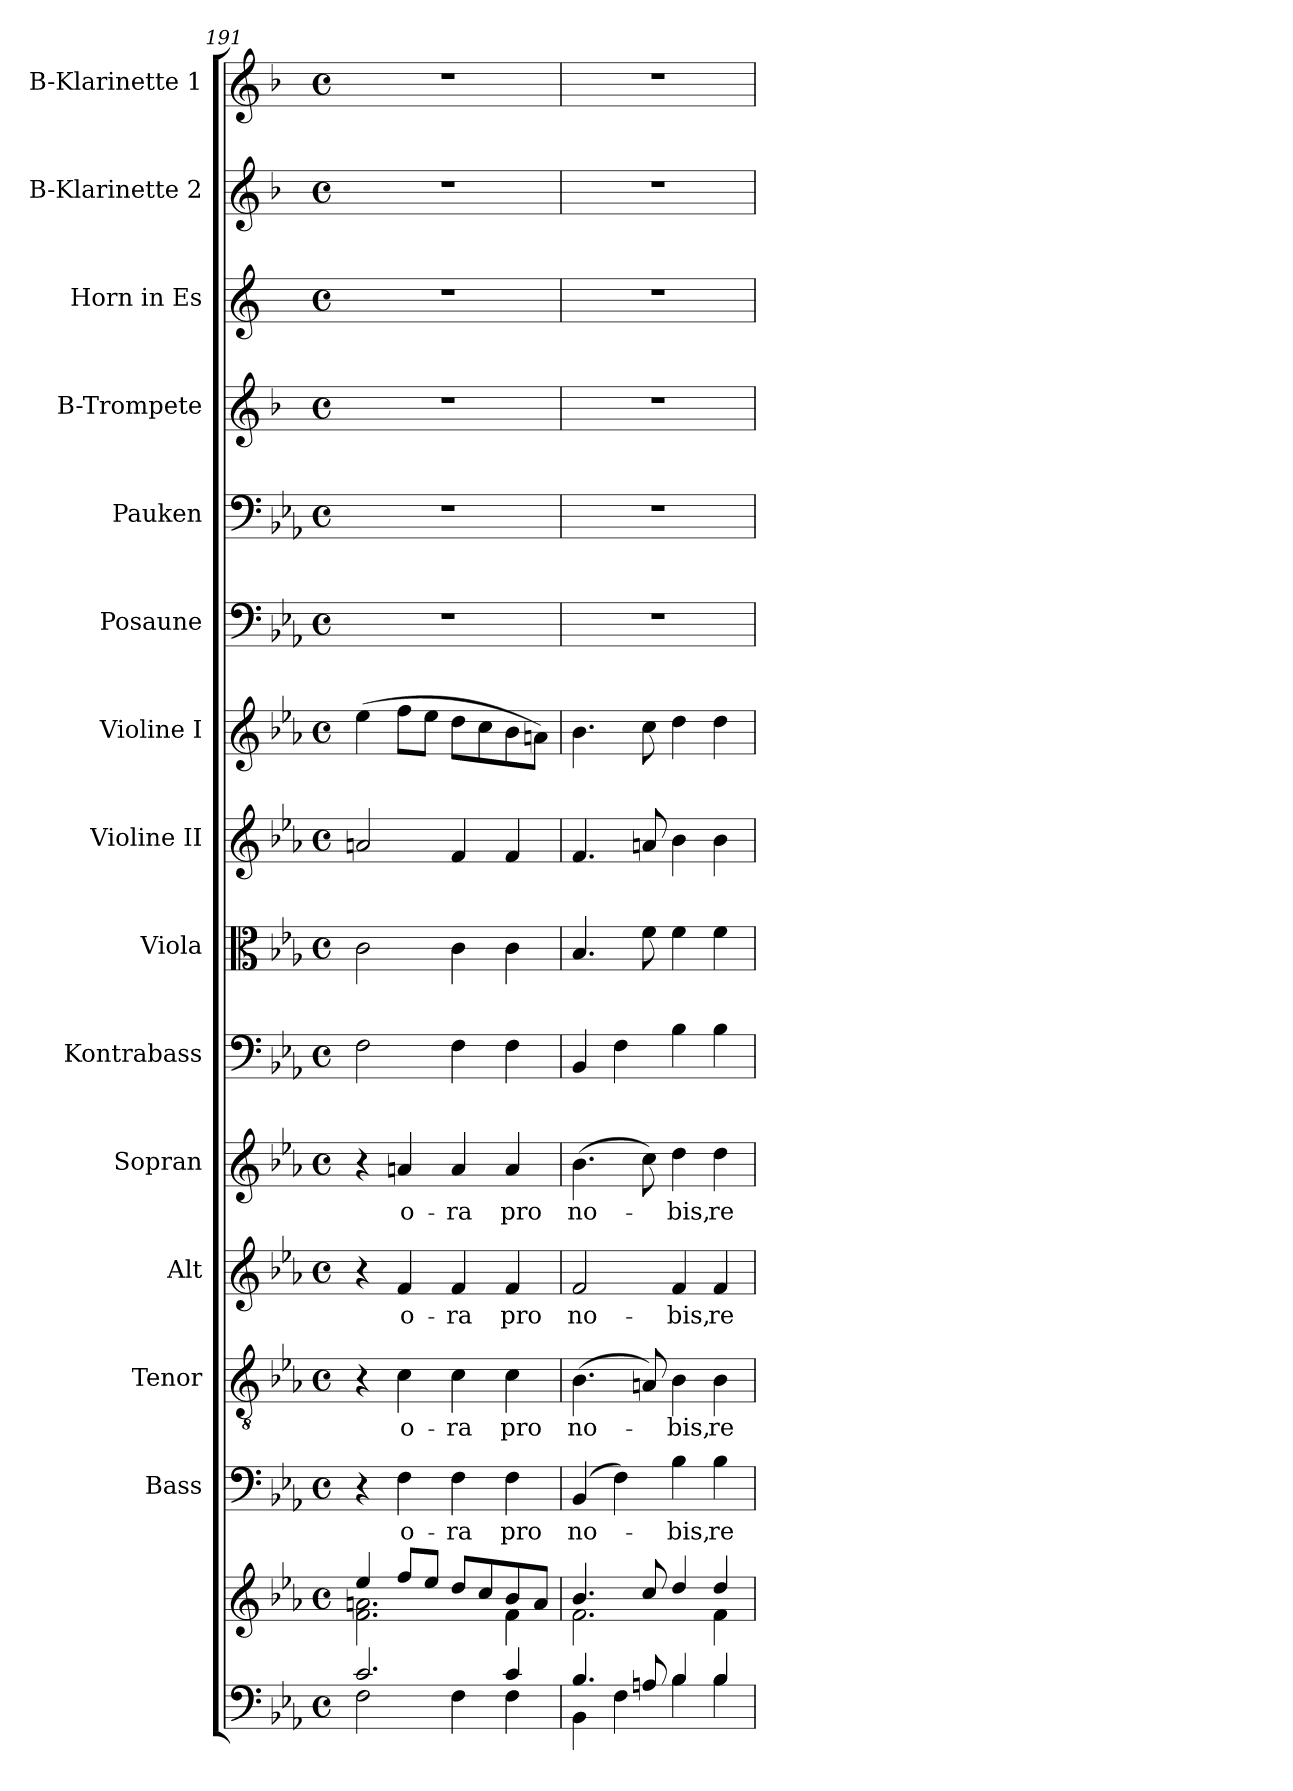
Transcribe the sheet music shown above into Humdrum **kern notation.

**kern	**kern	**kern	**text	**kern	**text	**kern	**text	**kern	**text	**kern	**kern	**kern	**kern	**kern	**kern	**kern	**kern	**kern	**kern
*part15	*part15	*part14	*part14	*part13	*part13	*part12	*part12	*part11	*part11	*part10	*part9	*part8	*part7	*part6	*part5	*part4	*part3	*part2	*part1
*staff16	*staff15	*staff14	*staff14	*staff13	*staff13	*staff12	*staff12	*staff11	*staff11	*staff10	*staff9	*staff8	*staff7	*staff6	*staff5	*staff4	*staff3	*staff2	*staff1
*	*	*I"Bass	*	*I"Tenor	*	*I"Alt	*	*I"Sopran	*	*I"Kontrabass	*I"Viola	*I"Violine II	*I"Violine I	*I"Posaune	*I"Pauken	*I"B-Trompete	*I"Horn in Es	*I"B-Klarinette 2	*I"B-Klarinette 1
*	*	*I'B.	*	*I'T.	*	*I'A.	*	*I'S.	*	*I'Kb.	*I'Vla.	*I'Vl. II	*I'Vl. I	*I'Pos.	*I'Pk.	*I'B Trp.	*	*I'B Kl. 2	*I'B Kl. 1
*clefF4	*clefG2	*clefF4	*	*clefGv2	*	*clefG2	*	*clefG2	*	*clefF4	*clefC3	*clefG2	*clefG2	*clefF4	*clefF4	*clefG2	*clefG2	*clefG2	*clefG2
*	*	*	*	*	*	*	*	*	*	*ITrd7c12	*	*	*	*	*	*ITrd1c2	*ITrd5c9	*ITrd1c2	*ITrd1c2
*k[b-e-a-]	*k[b-e-a-]	*k[b-e-a-]	*	*k[b-e-a-]	*	*k[b-e-a-]	*	*k[b-e-a-]	*	*k[b-e-a-]	*k[b-e-a-]	*k[b-e-a-]	*k[b-e-a-]	*k[b-e-a-]	*k[b-e-a-]	*k[b-e-a-]	*k[b-e-a-]	*k[b-e-a-]	*k[b-e-a-]
*E-:	*E-:	*E-:	*	*E-:	*	*E-:	*	*E-:	*	*E-:	*E-:	*E-:	*E-:	*E-:	*E-:	*E-:	*E-:	*E-:	*E-:
*M4/4	*M4/4	*M4/4	*	*M4/4	*	*M4/4	*	*M4/4	*	*M4/4	*M4/4	*M4/4	*M4/4	*M4/4	*M4/4	*M4/4	*M4/4	*M4/4	*M4/4
*met(c)	*met(c)	*met(c)	*	*met(c)	*	*met(c)	*	*met(c)	*	*met(c)	*met(c)	*met(c)	*met(c)	*met(c)	*met(c)	*met(c)	*met(c)	*met(c)	*met(c)
=191	=191	=191	=191	=191	=191	=191	=191	=191	=191	=191	=191	=191	=191	=191	=191	=191	=191	=191	=191
*^	*^	*	*	*	*	*	*	*	*	*	*	*	*	*	*	*	*	*	*
2.c/	2F\	4ee-/	2.f\ 2.an\	4r	.	4r	.	4r	.	4r	.	2FF\	2c\	2an/	(>4ee-\	1r	1r	1r	1r	1r	1r
!	!	!	!	!	!LO:LY:b	!	!LO:LY:b	!	!LO:LY:b	!	!LO:LY:b	!	!	!	!	!	!	!	!	!	!
.	.	8ff/L	.	4F\	o-	4c\	o-	4f/	o-	4an/	o-	.	.	.	8ff\L	.	.	.	.	.	.
.	.	8ee-/J	.	.	.	.	.	.	.	.	.	.	.	.	8ee-\J	.	.	.	.	.	.
!	!	!	!	!	!LO:LY:b	!	!LO:LY:b	!	!LO:LY:b	!	!LO:LY:b	!	!	!	!	!	!	!	!	!	!
.	4F\	8dd/L	.	4F\	-ra	4c\	-ra	4f/	-ra	4a/	-ra	4FF\	4c\	4f/	8dd\L	.	.	.	.	.	.
.	.	8cc/	.	.	.	.	.	.	.	.	.	.	.	.	8cc\	.	.	.	.	.	.
!	!	!	!	!	!LO:LY:b	!	!LO:LY:b	!	!LO:LY:b	!	!LO:LY:b	!	!	!	!	!	!	!	!	!	!
4c/	4F\	8b-/	4f\	4F\	pro	4c\	pro	4f/	pro	4a/	pro	4FF\	4c\	4f/	8b-\	.	.	.	.	.	.
.	.	8a/J	.	.	.	.	.	.	.	.	.	.	.	.	8an\J)	.	.	.	.	.	.
=192	=192	=192	=192	=192	=192	=192	=192	=192	=192	=192	=192	=192	=192	=192	=192	=192	=192	=192	=192	=192	=192
!	!	!	!	!	!LO:LY:b	!	!LO:LY:b	!	!LO:LY:b	!	!LO:LY:b	!	!	!	!	!	!	!	!	!	!
4.B-/	4BB-\	4.b-/	2.f\	(4BB-/	no-	(>4.B-\	no-	2f/	no-	(>4.b-\	no-	4BBB-/	4.B-/	4.f/	4.b-\	1r	1r	1r	1r	1r	1r
.	4F\	.	.	4F\)	.	.	.	.	.	.	.	4FF\	.	.	.	.	.	.	.	.	.
8An/	.	8cc/	.	.	.	8An/)	.	.	.	8cc\)	.	.	8f\	8an/	8cc\	.	.	.	.	.	.
!	!	!	!	!	!LO:LY:b	!	!LO:LY:b	!	!LO:LY:b	!	!LO:LY:b	!	!	!	!	!	!	!	!	!	!
4B-/	4B-\	4dd/	.	4B-\	-bis,	4B-\	-bis,	4f/	-bis,	4dd\	-bis,	4BB-\	4f\	4b-\	4dd\	.	.	.	.	.	.
!	!	!	!	!	!LO:LY:b	!	!LO:LY:b	!	!LO:LY:b	!	!LO:LY:b	!	!	!	!	!	!	!	!	!	!
4B-/	4B-\	4dd/	4f\	4B-\	re-	4B-\	re-	4f/	re-	4dd\	re-	4BB-\	4f\	4b-\	4dd\	.	.	.	.	.	.
*v	*v	*	*	*	*	*	*	*	*	*	*	*	*	*	*	*	*	*	*	*	*
*	*v	*v	*	*	*	*	*	*	*	*	*	*	*	*	*	*	*	*	*	*
=	=	=	=	=	=	=	=	=	=	=	=	=	=	=	=	=	=	=	=
*-	*-	*-	*-	*-	*-	*-	*-	*-	*-	*-	*-	*-	*-	*-	*-	*-	*-	*-	*-
